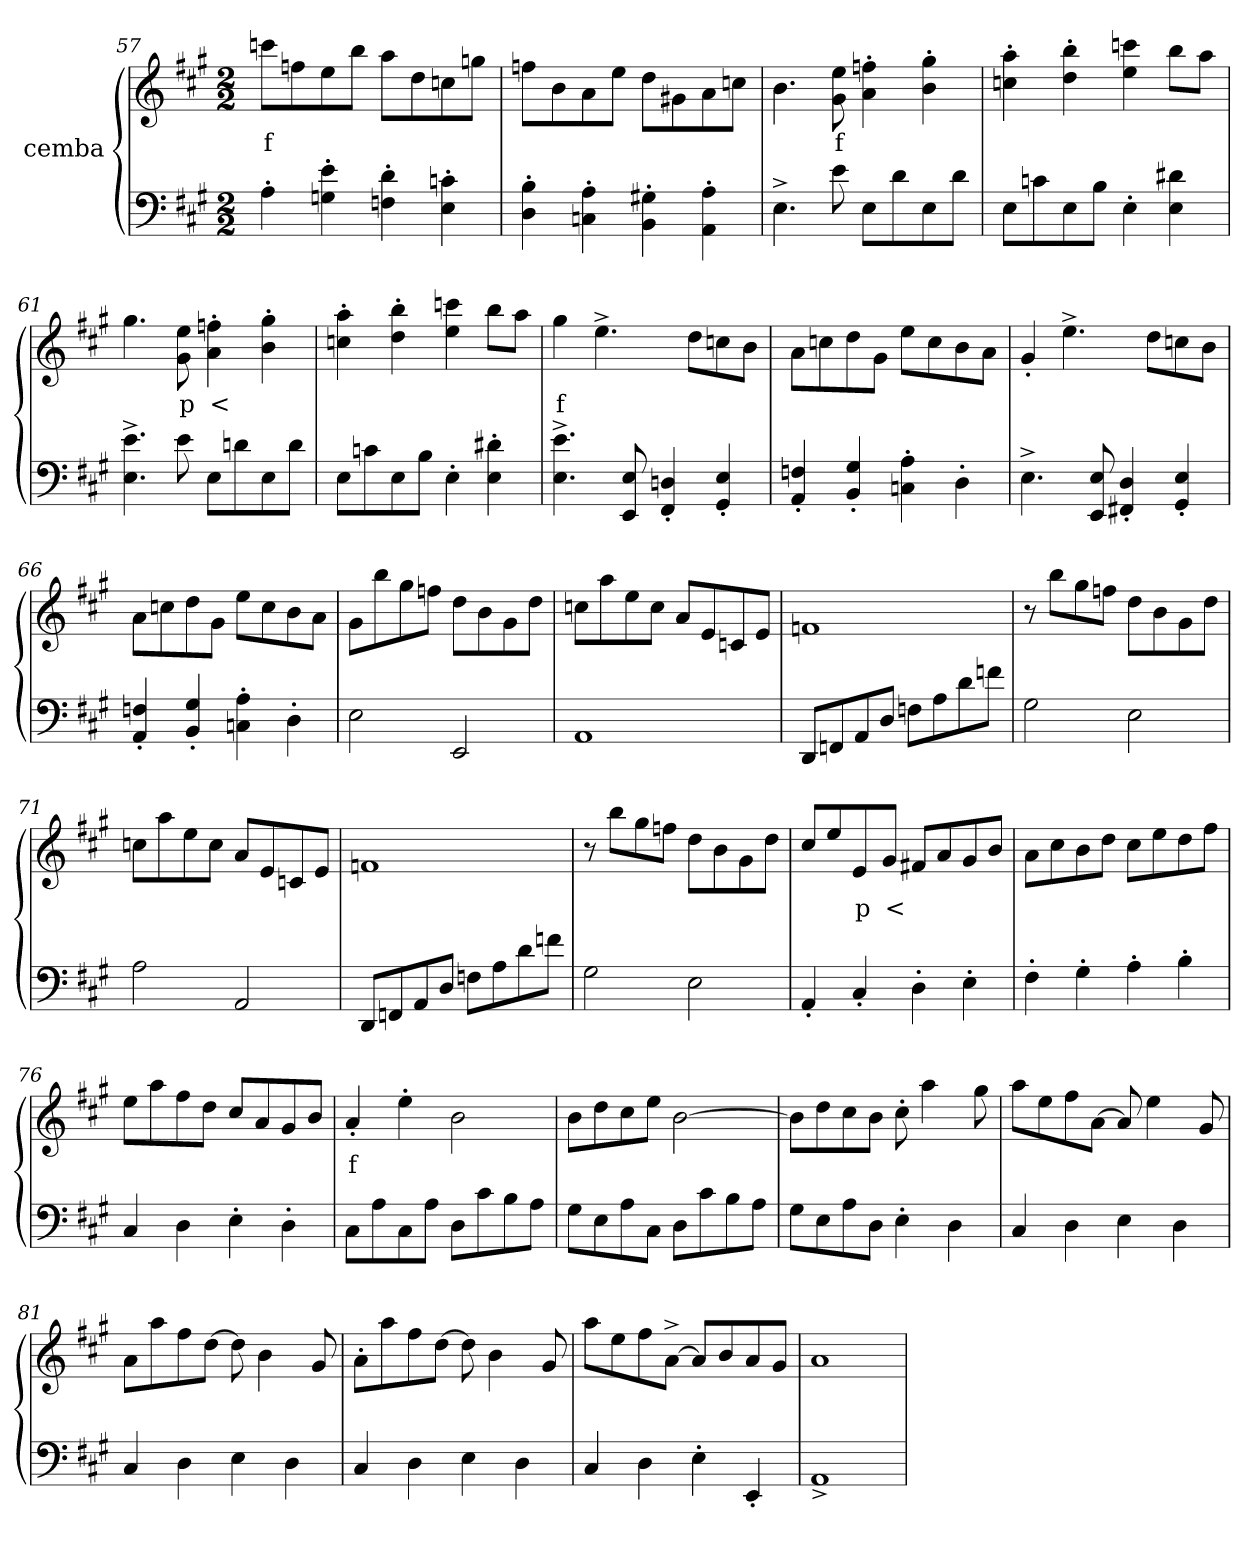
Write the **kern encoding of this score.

**kern	**kern	**text
*part2	*part1	*part1
*staff2	*staff1	*staff1
*I"cemba	*I"cemba	*
*clefF4	*clefG2	*
*k[f#c#g#]	*k[f#c#g#]	*
*A:	*A:	*
*M2/2	*M2/2	*
=57	=57	=57
4A'>\	8cccn\L	f
.	8ffn\	.
4Gn\'> 4e\'>	8ee\	.
.	8bb\J	.
4Fn\'> 4d\'>	8aa\L	.
.	8dd\	.
4E\'> 4cn\'>	8ccn\	.
.	8ggn\J	.
=58	=58	=58
4D\'> 4B\'>	8ffn\L	.
.	8b\	.
4Cn\'> 4A\'>	8a\	.
.	8ee\J	.
4BB\'> 4G#X\'>	8dd\L	.
.	8g#X\	.
4AA\'> 4A\'>	8a\	.
.	8ccn\J	.
=59	=59	=59
4.E^>\	4.b\	.
8e\	8g#\ 8ee\	f
8E\L	4a\'> 4ffn\'>	.
8d\	.	.
8E\	4b\'> 4gg#\'>	.
8d\J	.	.
=60	=60	=60
8E\L	4ccn\'> 4aa\'>	.
8cn\	.	.
8E\	4dd\'> 4bb\'>	.
8B\J	.	.
4E'>\	4ee\ 4cccn\	.
4E\ 4d#X\	8bb\L	.
.	8aa\J	.
=61	=61	=61
4.E\^> 4.e\^>	4.gg#\	.
8e\	8g#\ 8ee\	p
8E\L	4a\'> 4ffn\'>	<
8dn\	.	.
8E\	4b\'> 4gg#\'>	.
8d\J	.	.
=62	=62	=62
8E\L	4ccn\'> 4aa\'>	.
8cn\	.	.
8E\	4dd\'> 4bb\'>	.
8B\J	.	.
4E'>\	4ee\ 4cccn\	.
4E\'> 4d#X\'>	8bb\L	.
.	8aa\J	.
=63	=63	=63
4.E\^> 4.e\^>	4gg#\	f
.	4.ee^>\	.
8EE/ 8E/	.	.
4FF#/'> 4Dn/'>	.	.
.	8dd\L	.
4GG#/'> 4E/'>	8ccn\	.
.	8b\J	.
=64	=64	=64
4AA/'> 4Fn/'>	8a\L	.
.	8ccn\	.
4BB/'> 4G#/'>	8dd\	.
.	8g#\J	.
4Cn\'> 4A\'>	8ee\L	.
.	8cc\	.
4D'>\	8b\	.
.	8a\J	.
=65	=65	=65
4.E^>\	4g#'>/	.
.	4.ee^>\	.
8EE/ 8E/	.	.
4FF#X/'> 4D/'>	.	.
.	8dd\L	.
4GG#/'> 4E/'>	8ccn\	.
.	8b\J	.
=66	=66	=66
4AA/'> 4Fn/'>	8a\L	.
.	8ccn\	.
4BB/'> 4G#/'>	8dd\	.
.	8g#\J	.
4Cn\'> 4A\'>	8ee\L	.
.	8cc\	.
4D'>\	8b\	.
.	8a\J	.
=67	=67	=67
2E\	8g#\L	.
.	8bb\	.
.	8gg#\	.
.	8ffn\J	.
2EE/	8dd\L	.
.	8b\	.
.	8g#\	.
.	8dd\J	.
=68	=68	=68
1AA	8ccn\L	.
.	8aa\	.
.	8ee\	.
.	8cc\J	.
.	8a/L	.
.	8e/	.
.	8cn/	.
.	8e/J	.
=69	=69	=69
8DD/L	1fn	.
8FFn/	.	.
8AA/	.	.
8D/J	.	.
8Fn\L	.	.
8A\	.	.
8d\	.	.
8fn\J	.	.
=70	=70	=70
2G#\	8r	.
.	8bb\L	.
.	8gg#\	.
.	8ffn\J	.
2E\	8dd\L	.
.	8b\	.
.	8g#\	.
.	8dd\J	.
=71	=71	=71
2A\	8ccn\L	.
.	8aa\	.
.	8ee\	.
.	8cc\J	.
2AA/	8a/L	.
.	8e/	.
.	8cn/	.
.	8e/J	.
=72	=72	=72
8DD/L	1fn	.
8FFn/	.	.
8AA/	.	.
8D/J	.	.
8Fn\L	.	.
8A\	.	.
8d\	.	.
8fn\J	.	.
=73	=73	=73
2G#\	8r	.
.	8bb\L	.
.	8gg#\	.
.	8ffn\J	.
2E\	8dd\L	.
.	8b\	.
.	8g#\	.
.	8dd\J	.
=74	=74	=74
4AA'>/	8cc#/L	.
.	8ee/	.
4C#'>/	8e/	p
.	8g#/J	<
4D'>\	8f#X/L	.
.	8a/	.
4E'>\	8g#/	.
.	8b/J	.
=75	=75	=75
4F#'>\	8a\L	.
.	8cc#\	.
4G#'>\	8b\	.
.	8dd\J	.
4A'>\	8cc#\L	.
.	8ee\	.
4B'>\	8dd\	.
.	8ff#\J	.
=76	=76	=76
4C#/	8ee\L	.
.	8aa\	.
4D\	8ff#\	.
.	8dd\J	.
4E'>\	8cc#/L	.
.	8a/	.
4D'>\	8g#/	.
.	8b/J	.
=77	=77	=77
8C#\L	4a'>/	f
8A\	.	.
8C#\	4ee'>\	.
8A\J	.	.
8D\L	2b\	.
8c#\	.	.
8B\	.	.
8A\J	.	.
=78	=78	=78
8G#\L	8b\L	.
8E\	8dd\	.
8A\	8cc#\	.
8C#\J	8ee\J	.
8D\L	[2b\	.
8c#\	.	.
8B\	.	.
8A\J	.	.
=79	=79	=79
8G#\L	8b\L]	.
8E\	8dd\	.
8A\	8cc#\	.
8D\J	8b\J	.
4E'>\	8cc#'>\	.
.	4aa\	.
4D\	.	.
.	8gg#\	.
=80	=80	=80
4C#/	8aa\L	.
.	8ee\	.
4D\	8ff#\	.
.	[8a\J	.
4E\	8a/]	.
.	4ee\	.
4D\	.	.
.	8g#/	.
=81	=81	=81
4C#/	8a\L	.
.	8aa\	.
4D\	8ff#\	.
.	[8dd\J	.
4E\	8dd\]	.
.	4b\	.
4D\	.	.
.	8g#/	.
=82	=82	=82
4C#/	8a'>\L	.
.	8aa\	.
4D\	8ff#\	.
.	[8dd\J	.
4E\	8dd\]	.
.	4b\	.
4D\	.	.
.	8g#/	.
=83	=83	=83
4C#/	8aa\L	.
.	8ee\	.
4D\	8ff#\	.
.	[8a^>\J	.
4E'>\	8a/L]	.
.	8b/	.
4EE'>/	8a/	.
.	8g#/J	.
=84	=84	=84
1AA^>	1a	.
=	=	=
*-	*-	*-
